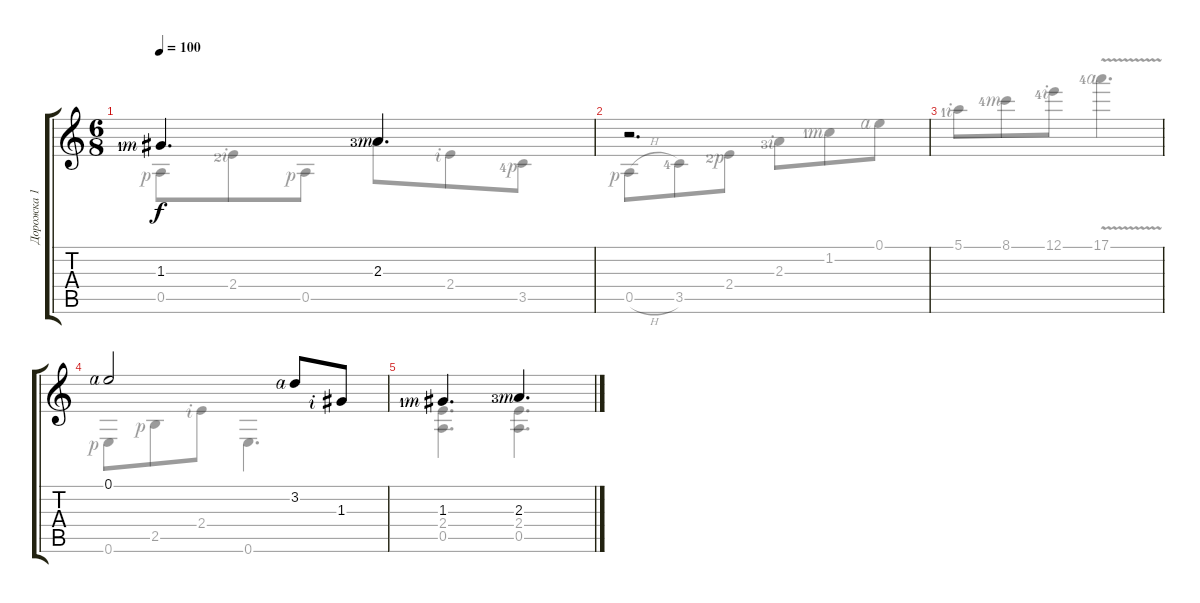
\track ("Дорожка 1" "Дорожка 1") {instrument acousticguitarnylon}
\staff {score tabs}
\tuning (E4 B3 G3 D3 A2 E2) {hide}
\voice
\ts (6 8)
\tempo 100
\clef g2
\ks c
1.3{lf 2 rf 3}.4{d dy f} 2.3{lf 4 rf 3}.4{d} |
r.2{d} |
|
0.1{rf 4}.2 3.2{rf 4}.8 1.3{rf 2}.8 |
1.3{lf 2 rf 3}.4{d} 2.3{lf 4 rf 3}.4{d}
\voice
\clef g2
\ottava regular
\simile none
\ks c
0.5{rf 1}.8{dy f} 2.4{lf 3 rf 2}.8 0.5{rf 1}.8 2.3.8 2.4{rf 2}.8 3.5{lf 5 rf 1}.8 |
0.5{h rf 1}.8 3.5{lf 5}.8 2.4{lf 3 rf 1}.8 2.3{lf 4 rf 2}.8 1.2{lf 2 rf 3}.8 0.1{rf 4}.8 |
5.1{lf 2 rf 2}.8 8.1{lf 5 rf 3}.8 12.1{lf 5 rf 2}.8 17.1{v lf 5 rf 4}.4{d} |
0.6{rf 1}.8 2.5{rf 1}.8 2.4{rf 2}.8 0.6.4{d} |
(2.4 0.5).4{d} (2.4 0.5).4{d}
